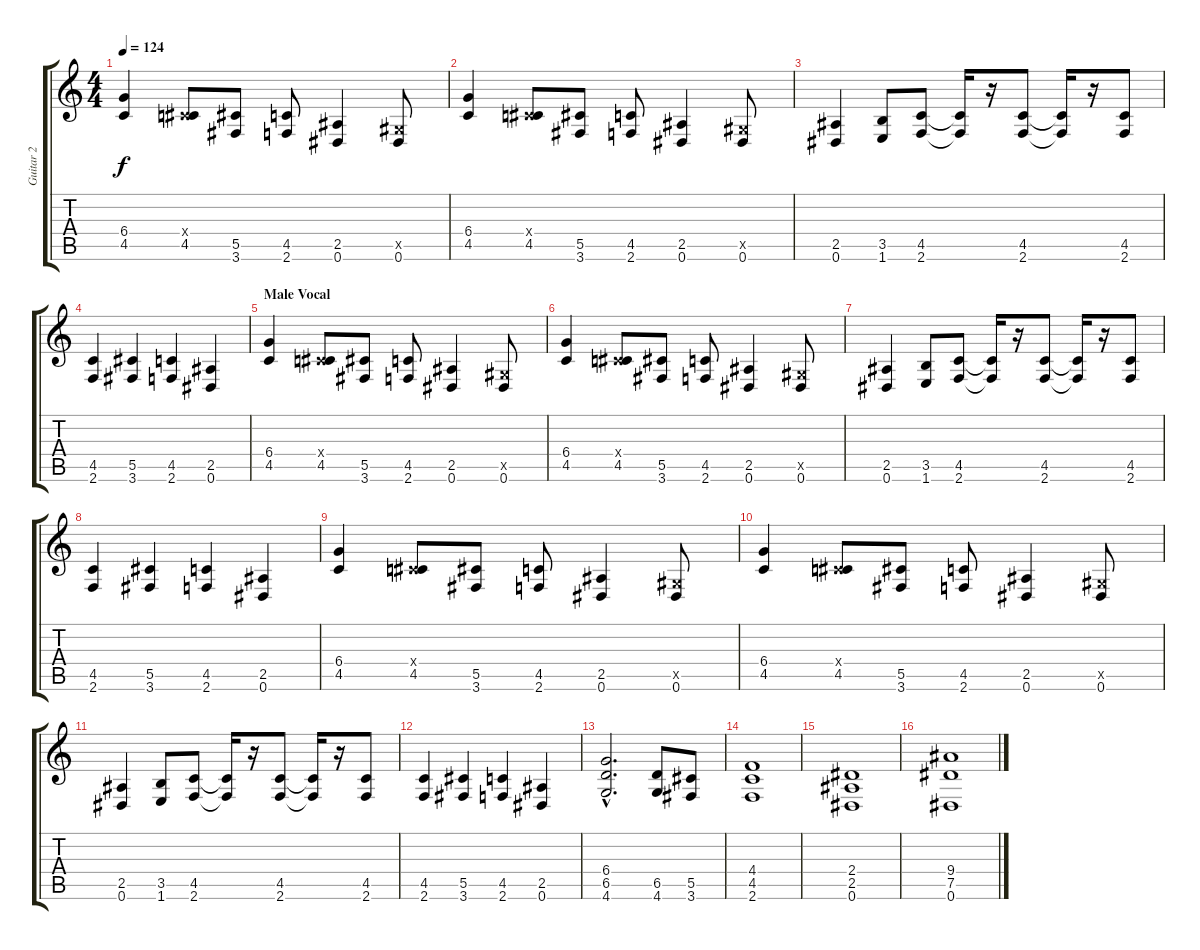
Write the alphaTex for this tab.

\track ("Guitar 2" "Guitar 2") {instrument distortionguitar}
\staff {score tabs}
\tuning (Eb4 Bb3 Gb3 Db3 Ab2 Eb2) {hide}
\ts (4 4)
\tempo 124
\clef g2
\ks c
(6.4 4.5).4{dy f} (0.4{x} 4.5).8 (5.5 3.6).8 (4.5 2.6).8 (2.5 0.6).4 (0.5{x} 0.6).8 |
(6.4 4.5).4 (0.4{x} 4.5).8 (5.5 3.6).8 (4.5 2.6).8 (2.5 0.6).4 (0.5{x} 0.6).8 |
(2.5 0.6).4 (3.5 1.6).8 (4.5 2.6).8 (4.5{t} 2.6{t}).16 r.16 (4.5 2.6).8 (4.5{t} 2.6{t}).16 r.16 (4.5 2.6).8 |
(4.5 2.6).4 (5.5 3.6).4 (4.5 2.6).4 (2.5 0.6).4 |
\section ("" "Male Vocal")
(6.4 4.5).4 (0.4{x} 4.5).8 (5.5 3.6).8 (4.5 2.6).8 (2.5 0.6).4 (0.5{x} 0.6).8 |
(6.4 4.5).4 (0.4{x} 4.5).8 (5.5 3.6).8 (4.5 2.6).8 (2.5 0.6).4 (0.5{x} 0.6).8 |
(2.5 0.6).4 (3.5 1.6).8 (4.5 2.6).8 (4.5{t} 2.6{t}).16 r.16 (4.5 2.6).8 (4.5{t} 2.6{t}).16 r.16 (4.5 2.6).8 |
(4.5 2.6).4 (5.5 3.6).4 (4.5 2.6).4 (2.5 0.6).4 |
(6.4 4.5).4 (0.4{x} 4.5).8 (5.5 3.6).8 (4.5 2.6).8 (2.5 0.6).4 (0.5{x} 0.6).8 |
(6.4 4.5).4 (0.4{x} 4.5).8 (5.5 3.6).8 (4.5 2.6).8 (2.5 0.6).4 (0.5{x} 0.6).8 |
(2.5 0.6).4 (3.5 1.6).8 (4.5 2.6).8 (4.5{t} 2.6{t}).16 r.16 (4.5 2.6).8 (4.5{t} 2.6{t}).16 r.16 (4.5 2.6).8 |
(4.5 2.6).4 (5.5 3.6).4 (4.5 2.6).4 (2.5 0.6).4 |
(6.4{hac} 6.5{hac} 4.6{hac}).2{d} (6.5 4.6).8 (5.5 3.6).8 |
(4.4 4.5 2.6).1 |
(2.4 2.5 0.6).1 |
(9.4 7.5 0.6).1
